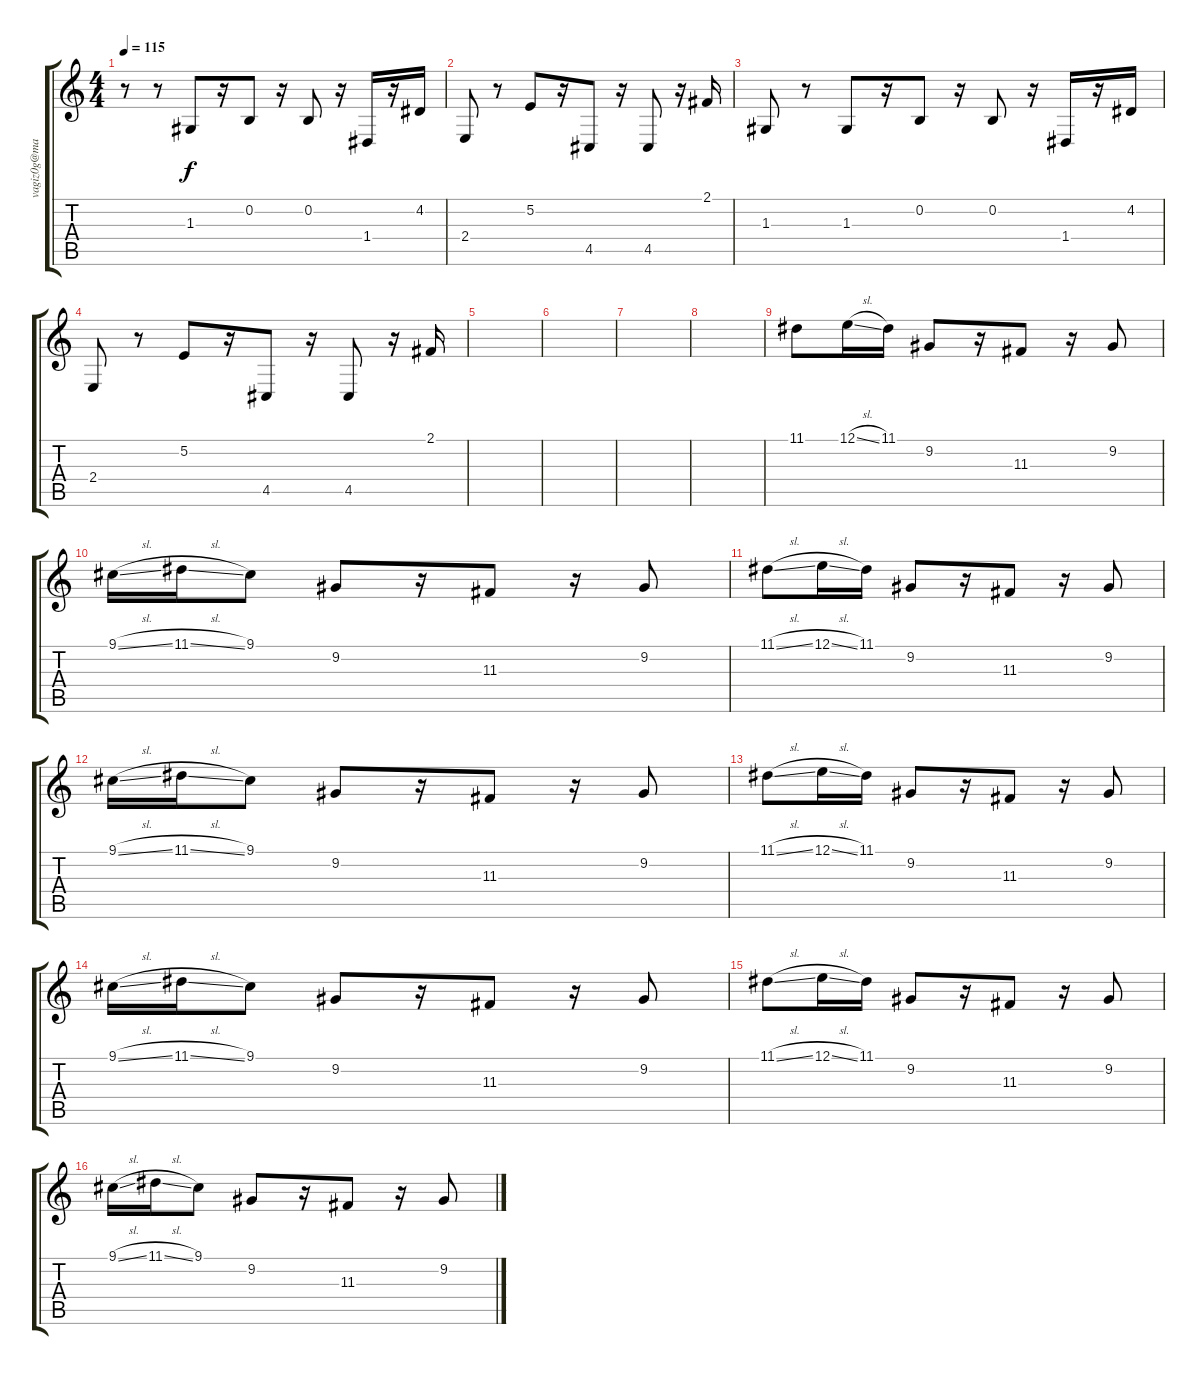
\track ("" "vagiz0g@ma") {instrument kalimba}
\staff {score tabs}
\tuning (E4 B3 G3 D3 A2 E2) {hide}
\ts (4 4)
\tempo 115
\clef g2
\ks c
r.8{dy f} r.8 1.3.8 r.16 0.2.8 r.16 0.2.8 r.16 1.4.16 r.16 4.2.16 |
2.4.8 r.8 5.2.8 r.16 4.5.8 r.16 4.5.8 r.16 2.1.16 |
1.3.8 r.8 1.3.8 r.16 0.2.8 r.16 0.2.8 r.16 1.4.16 r.16 4.2.16 |
2.4.8 r.8 5.2.8 r.16 4.5.8 r.16 4.5.8 r.16 2.1.16 |
|
|
|
|
11.1.8 12.1{sl}.16 11.1.16 9.2.8 r.16 11.3.8 r.16 9.2.8 |
9.1{sl}.16 11.1{sl}.16 9.1.8 9.2.8 r.16 11.3.8 r.16 9.2.8 |
11.1{sl}.8 12.1{sl}.16 11.1.16 9.2.8 r.16 11.3.8 r.16 9.2.8 |
9.1{sl}.16 11.1{sl}.16 9.1.8 9.2.8 r.16 11.3.8 r.16 9.2.8 |
11.1{sl}.8 12.1{sl}.16 11.1.16 9.2.8 r.16 11.3.8 r.16 9.2.8 |
9.1{sl}.16 11.1{sl}.16 9.1.8 9.2.8 r.16 11.3.8 r.16 9.2.8 |
11.1{sl}.8 12.1{sl}.16 11.1.16 9.2.8 r.16 11.3.8 r.16 9.2.8 |
9.1{sl}.16 11.1{sl}.16 9.1.8 9.2.8 r.16 11.3.8 r.16 9.2.8
